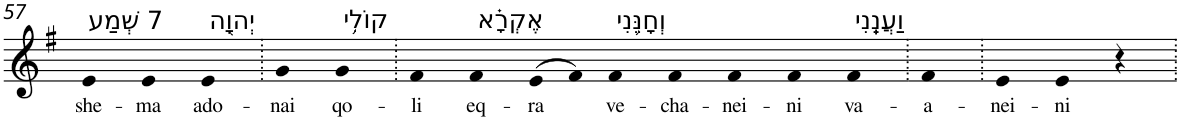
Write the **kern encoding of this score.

**kern	**text
*part1	*part1
*staff1	*staff1
*I"Piano	*
*I'Pno	*
!!LO:PB:g=z
*clefG2	*
*k[f#]	*
*G:	*
=57	=57
!LO:TX:a:t=7 שְׁמַע	!
!	!LO:LY:b
4e	she-
!	!LO:LY:b
4e	-ma
!LO:TX:a:t=יְהוָ֖ה	!
!	!LO:LY:b
4e	ado-
=58.	=58.
!	!LO:LY:b
4g	-nai
!LO:TX:a:t=קוֹלִ֥י	!
!	!LO:LY:b
4g	qo-
=59.	=59.
!	!LO:LY:b
4f#	-li
!LO:TX:a:t=אֶקְרָ֗א	!
!	!LO:LY:b
4f#	eq-
!	!LO:LY:b
(>8e	-ra
8f#)	.
!LO:TX:a:t=וְחָנֵּ֥נִי	!
!	!LO:LY:b
4f#	ve-
!	!LO:LY:b
4f#	-cha-
!	!LO:LY:b
4f#	-nei-
!	!LO:LY:b
4f#	-ni
!LO:TX:a:t=וַעֲנֵֽנִי	!
!	!LO:LY:b
4f#	va-
=60.	=60.
!	!LO:LY:b
4f#	-a-
=61.	=61.
!	!LO:LY:b
4e	-nei-
!	!LO:LY:b
4e	-ni
4r	.
=.	=.
*-	*-
